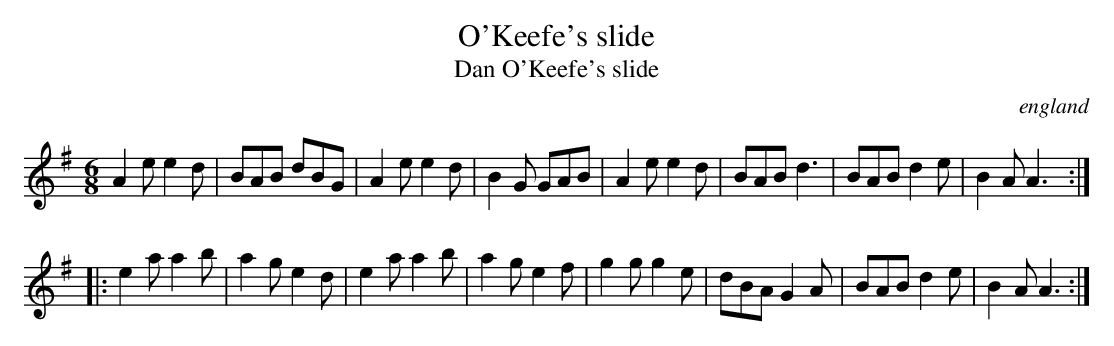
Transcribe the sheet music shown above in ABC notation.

X:1
T:O'Keefe's slide
T:Dan O'Keefe's slide
O:england
M:6/8
K:Ador
A2e e2d|BAB dBG|A2e e2d|B2G GAB|A2e e2d|BAB d3|BAB d2e|B2A A3:|
|:e2a a2b|a2g e2d|e2a a2b|a2g e2f|g2g g2e|dBA G2A|BAB d2e|B2A A3:|
